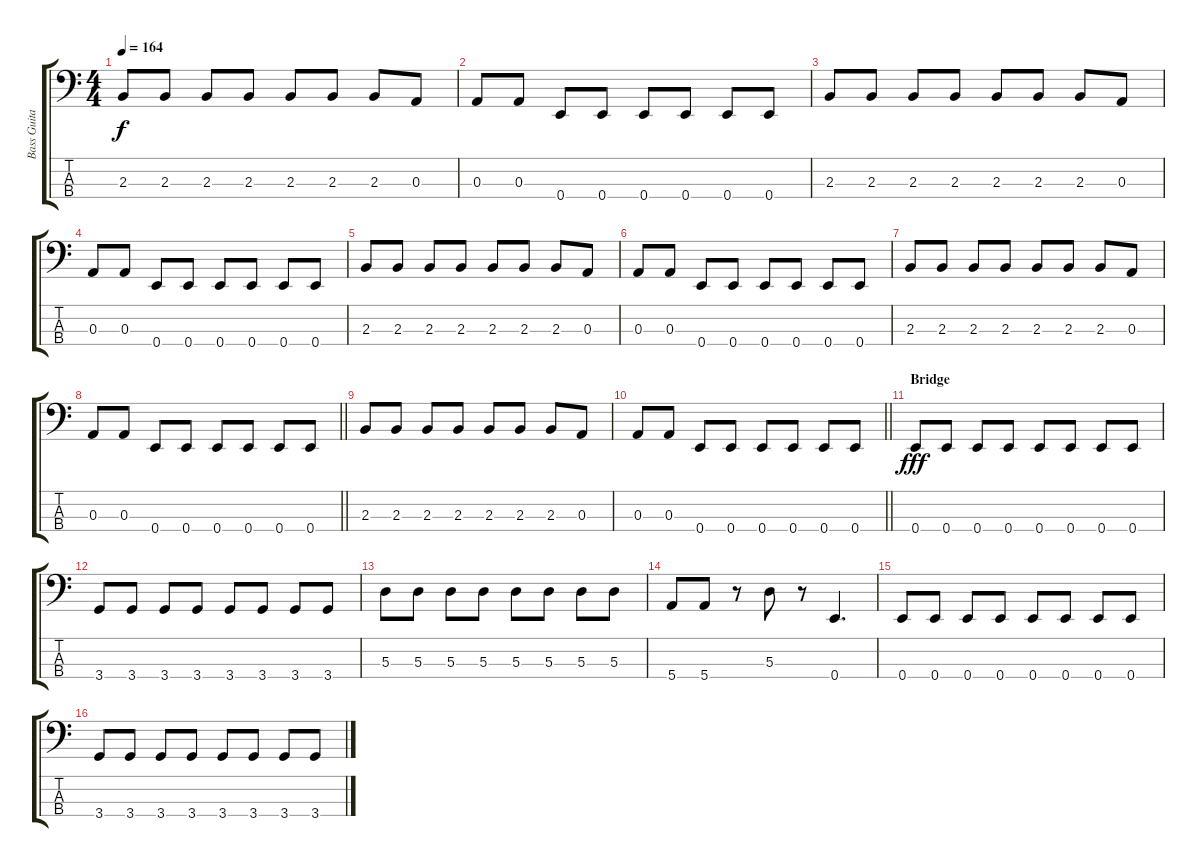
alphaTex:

\track ("Bass Guitar " "Bass Guita") {instrument electricbasspick}
\staff {score tabs}
\tuning (G2 D2 A1 E1) {hide}
\ts (4 4)
\tempo 164
\clef f4
\ks c
2.3.8{dy f} 2.3.8 2.3.8 2.3.8 2.3.8 2.3.8 2.3.8 0.3.8 |
0.3.8 0.3.8 0.4.8 0.4.8 0.4.8 0.4.8 0.4.8 0.4.8 |
2.3.8 2.3.8 2.3.8 2.3.8 2.3.8 2.3.8 2.3.8 0.3.8 |
0.3.8 0.3.8 0.4.8 0.4.8 0.4.8 0.4.8 0.4.8 0.4.8 |
2.3.8 2.3.8 2.3.8 2.3.8 2.3.8 2.3.8 2.3.8 0.3.8 |
0.3.8 0.3.8 0.4.8 0.4.8 0.4.8 0.4.8 0.4.8 0.4.8 |
2.3.8 2.3.8 2.3.8 2.3.8 2.3.8 2.3.8 2.3.8 0.3.8 |
\barLineRight lightlight
0.3.8 0.3.8 0.4.8 0.4.8 0.4.8 0.4.8 0.4.8 0.4.8 |
2.3.8 2.3.8 2.3.8 2.3.8 2.3.8 2.3.8 2.3.8 0.3.8 |
\barLineRight lightlight
0.3.8 0.3.8 0.4.8 0.4.8 0.4.8 0.4.8 0.4.8 0.4.8 |
\section ("" "Bridge")
0.4.8{dy fff} 0.4.8 0.4.8 0.4.8 0.4.8 0.4.8 0.4.8 0.4.8 |
3.4.8 3.4.8 3.4.8 3.4.8 3.4.8 3.4.8 3.4.8 3.4.8 |
5.3.8 5.3.8 5.3.8 5.3.8 5.3.8 5.3.8 5.3.8 5.3.8 |
5.4.8 5.4.8 r.8 5.3.8 r.8 0.4.4{d} |
0.4.8 0.4.8 0.4.8 0.4.8 0.4.8 0.4.8 0.4.8 0.4.8 |
3.4.8 3.4.8 3.4.8 3.4.8 3.4.8 3.4.8 3.4.8 3.4.8
